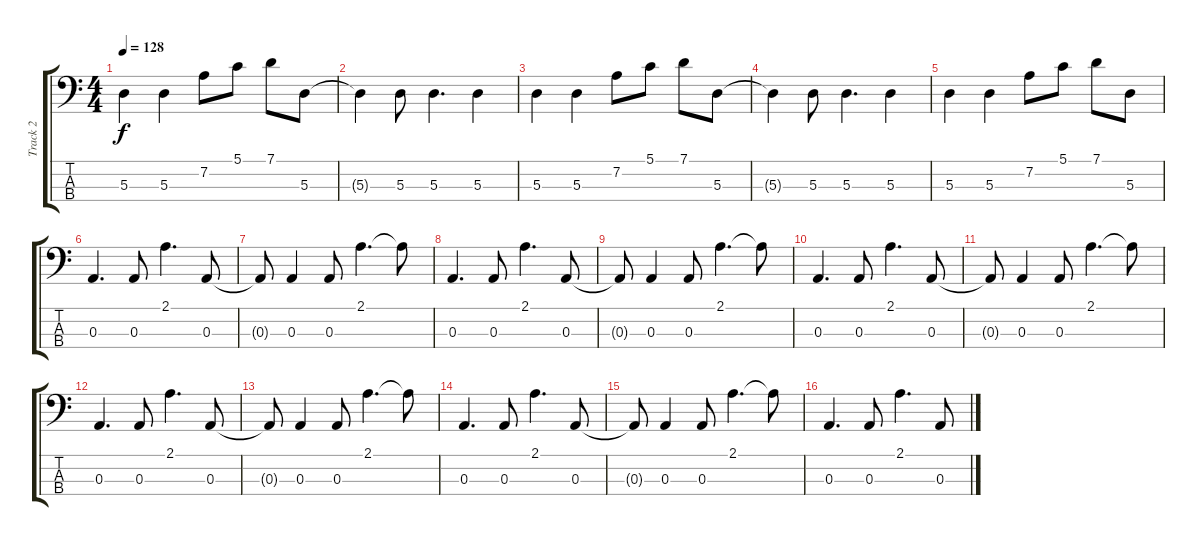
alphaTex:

\track ("Track 2" "Track 2") {instrument electricbassfinger}
\staff {score tabs}
\tuning (G2 D2 A1 E1) {hide}
\ts (4 4)
\tempo 128
\clef f4
\ks c
5.3.4{dy f} 5.3.4 7.2.8 5.1.8 7.1.8 5.3.8 |
5.3{t}.4 5.3.8 5.3.4{d} 5.3.4 |
5.3.4 5.3.4 7.2.8 5.1.8 7.1.8 5.3.8 |
5.3{t}.4 5.3.8 5.3.4{d} 5.3.4 |
5.3.4 5.3.4 7.2.8 5.1.8 7.1.8 5.3.8 |
0.3.4{d} 0.3.8 2.1.4{d} 0.3.8 |
0.3{t}.8 0.3.4 0.3.8 2.1.4{d} 2.1{t}.8 |
0.3.4{d} 0.3.8 2.1.4{d} 0.3.8 |
0.3{t}.8 0.3.4 0.3.8 2.1.4{d} 2.1{t}.8 |
0.3.4{d} 0.3.8 2.1.4{d} 0.3.8 |
0.3{t}.8 0.3.4 0.3.8 2.1.4{d} 2.1{t}.8 |
0.3.4{d} 0.3.8 2.1.4{d} 0.3.8 |
0.3{t}.8 0.3.4 0.3.8 2.1.4{d} 2.1{t}.8 |
0.3.4{d} 0.3.8 2.1.4{d} 0.3.8 |
0.3{t}.8 0.3.4 0.3.8 2.1.4{d} 2.1{t}.8 |
0.3.4{d} 0.3.8 2.1.4{d} 0.3.8
